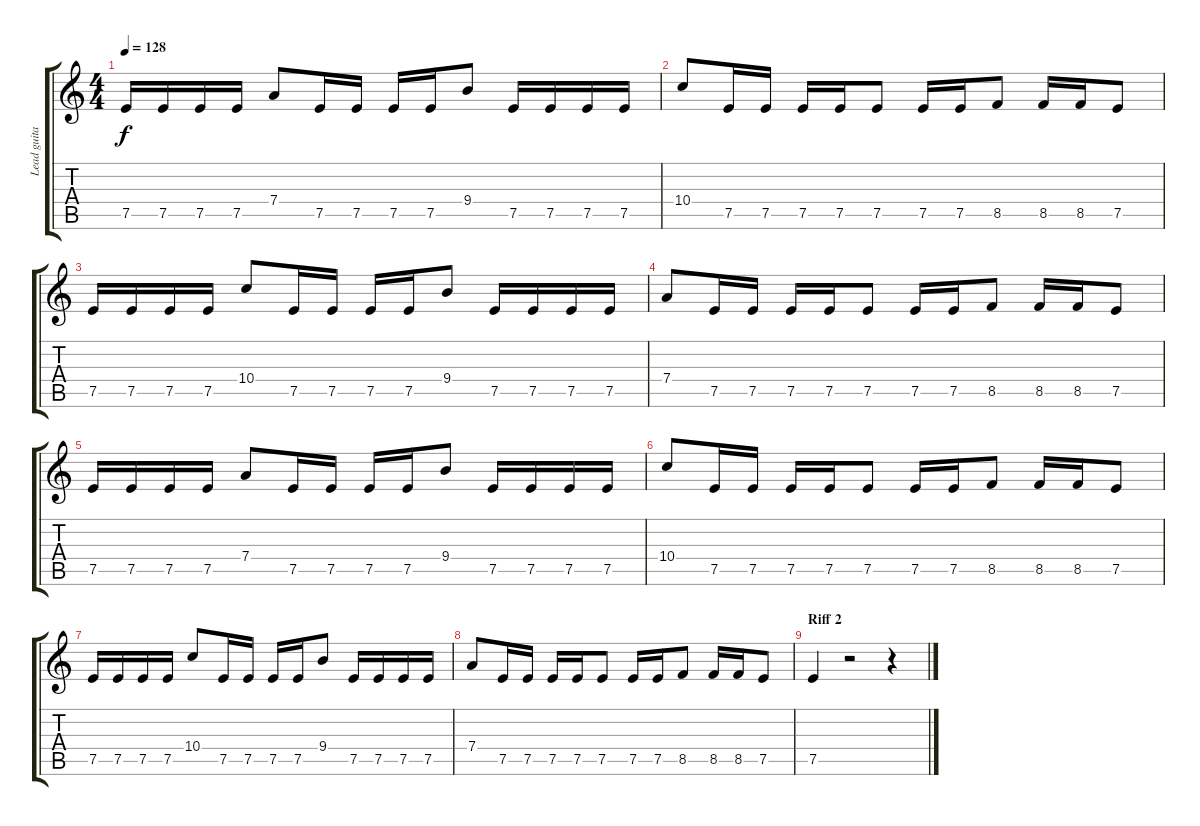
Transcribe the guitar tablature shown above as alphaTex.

\track ("Lead guitar" "Lead guita") {instrument distortionguitar}
\staff {score tabs}
\tuning (E4 B3 G3 D3 A2 E2) {hide}
\ts (4 4)
\tempo 128
\clef g2
\ks c
7.5.16{dy f} 7.5.16 7.5.16 7.5.16 7.4.8 7.5.16 7.5.16 7.5.16 7.5.16 9.4.8 7.5.16 7.5.16 7.5.16 7.5.16 |
10.4.8 7.5.16 7.5.16 7.5.16 7.5.16 7.5.8 7.5.16 7.5.16 8.5.8 8.5.16 8.5.16 7.5.8 |
7.5.16 7.5.16 7.5.16 7.5.16 10.4.8 7.5.16 7.5.16 7.5.16 7.5.16 9.4.8 7.5.16 7.5.16 7.5.16 7.5.16 |
7.4.8 7.5.16 7.5.16 7.5.16 7.5.16 7.5.8 7.5.16 7.5.16 8.5.8 8.5.16 8.5.16 7.5.8 |
7.5.16 7.5.16 7.5.16 7.5.16 7.4.8 7.5.16 7.5.16 7.5.16 7.5.16 9.4.8 7.5.16 7.5.16 7.5.16 7.5.16 |
10.4.8 7.5.16 7.5.16 7.5.16 7.5.16 7.5.8 7.5.16 7.5.16 8.5.8 8.5.16 8.5.16 7.5.8 |
7.5.16 7.5.16 7.5.16 7.5.16 10.4.8 7.5.16 7.5.16 7.5.16 7.5.16 9.4.8 7.5.16 7.5.16 7.5.16 7.5.16 |
7.4.8 7.5.16 7.5.16 7.5.16 7.5.16 7.5.8 7.5.16 7.5.16 8.5.8 8.5.16 8.5.16 7.5.8 |
\section ("" "Riff 2")
7.5.4 r.2 r.4
